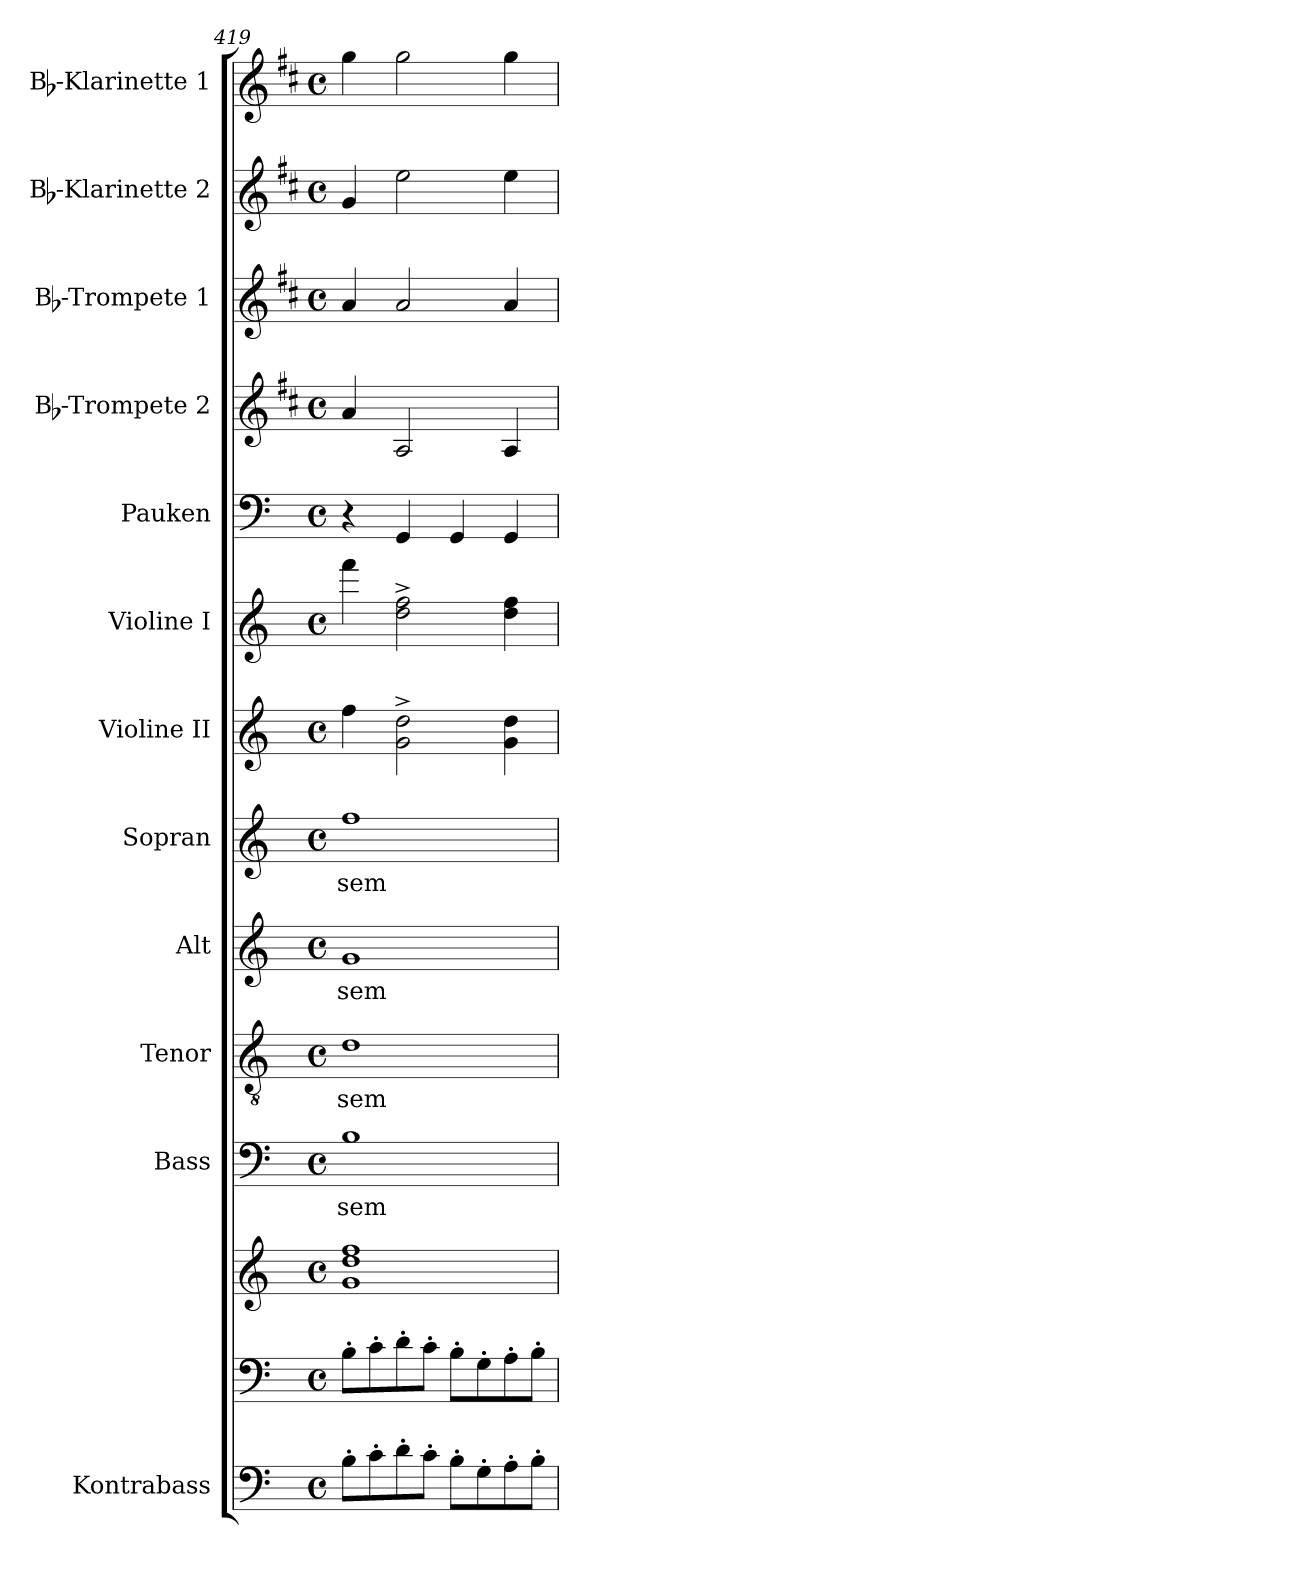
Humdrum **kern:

**kern	**kern	**kern	**kern	**text	**kern	**text	**kern	**text	**kern	**text	**kern	**kern	**kern	**kern	**kern	**kern	**kern
*part13	*part12	*part12	*part11	*part11	*part10	*part10	*part9	*part9	*part8	*part8	*part7	*part6	*part5	*part4	*part3	*part2	*part1
*staff14	*staff13	*staff12	*staff11	*staff11	*staff10	*staff10	*staff9	*staff9	*staff8	*staff8	*staff7	*staff6	*staff5	*staff4	*staff3	*staff2	*staff1
*I"Kontrabass	*	*	*I"Bass	*	*I"Tenor	*	*I"Alt	*	*I"Sopran	*	*I"Violine II	*I"Violine I	*I"Pauken	*I"Bb-Trompete 2	*I"Bb-Trompete 1	*I"Bb-Klarinette 2	*I"Bb-Klarinette 1
*I'Kb.	*	*	*I'B.	*	*I'T.	*	*I'A.	*	*I'S.	*	*I'Vl. II	*I'Vl. I	*I'Pk.	*I'Bb Trp. 2	*I'Bb Trp. 1	*I'Bb Kl. 2	*I'Bb Kl. 1
*clefF4	*clefF4	*clefG2	*clefF4	*	*clefGv2	*	*clefG2	*	*clefG2	*	*clefG2	*clefG2	*clefF4	*clefG2	*clefG2	*clefG2	*clefG2
*ITrd7c12	*	*	*	*	*	*	*	*	*	*	*	*	*	*ITrd1c2	*ITrd1c2	*ITrd1c2	*ITrd1c2
*k[]	*k[]	*k[]	*k[]	*	*k[]	*	*k[]	*	*k[]	*	*k[]	*k[]	*k[]	*k[]	*k[]	*k[]	*k[]
*C:	*C:	*C:	*C:	*	*C:	*	*C:	*	*C:	*	*C:	*C:	*C:	*C:	*C:	*C:	*C:
*M4/4	*M4/4	*M4/4	*M4/4	*	*M4/4	*	*M4/4	*	*M4/4	*	*M4/4	*M4/4	*M4/4	*M4/4	*M4/4	*M4/4	*M4/4
*met(c)	*met(c)	*met(c)	*met(c)	*	*met(c)	*	*met(c)	*	*met(c)	*	*met(c)	*met(c)	*met(c)	*met(c)	*met(c)	*met(c)	*met(c)
=419	=419	=419	=419	=419	=419	=419	=419	=419	=419	=419	=419	=419	=419	=419	=419	=419	=419
!	!	!	!	!LO:LY:b	!	!LO:LY:b	!	!LO:LY:b	!	!LO:LY:b	!	!	!	!	!	!	!
8BB'>\L	8B'>\L	1g 1dd 1ff	1B	sem-	1d	sem-	1g	sem-	1ff	sem-	4ff\	4fff\	4r	4g/	4g/	4f/	4ff\
8C'>\	8c'>\	.	.	.	.	.	.	.	.	.	.	.	.	.	.	.	.
8D'>\	8d'>\	.	.	.	.	.	.	.	.	.	2g\^> 2dd\^>	2dd\^> 2ff\^>	4GG/	2G/	2g/	2dd\	2ff\
8C'>\J	8c'>\J	.	.	.	.	.	.	.	.	.	.	.	.	.	.	.	.
8BB'>\L	8B'>\L	.	.	.	.	.	.	.	.	.	.	.	4GG/	.	.	.	.
8GG'>\	8G'>\	.	.	.	.	.	.	.	.	.	.	.	.	.	.	.	.
8AA'>\	8A'>\	.	.	.	.	.	.	.	.	.	4g\ 4dd\	4dd\ 4ff\	4GG/	4G/	4g/	4dd\	4ff\
8BB'>\J	8B'>\J	.	.	.	.	.	.	.	.	.	.	.	.	.	.	.	.
=	=	=	=	=	=	=	=	=	=	=	=	=	=	=	=	=	=
*-	*-	*-	*-	*-	*-	*-	*-	*-	*-	*-	*-	*-	*-	*-	*-	*-	*-
